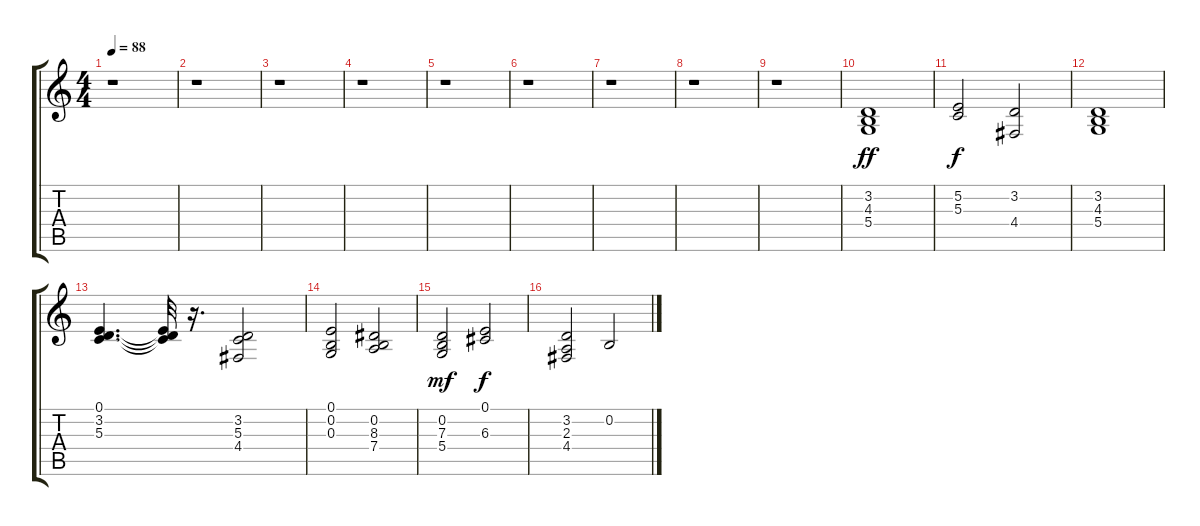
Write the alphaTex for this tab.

\track "" {solo instrument synthstrings1}
\staff {score tabs}
\tuning (E4 B3 G3 D3 A2 E2) {hide}
\ts (4 4)
\tempo 88
\clef g2
\ks c
r.1{dy f} |
r.1 |
r.1 |
r.1 |
r.1 |
r.1 |
r.1 |
r.1 |
r.1 |
(3.2 4.3 5.4).1{dy ff} |
(5.2 5.3).2{dy f} (3.2 4.4).2 |
(3.2 4.3 5.4).1 |
(0.1 3.2 5.3).4{d} (0.1{t} 3.2{t} 5.3{t}).32 r.16{d} (3.2 5.3 4.4).2 |
(0.1 0.2 0.3).2 (0.2 8.3 7.4).2 |
(0.2 7.3 5.4).2{dy mf} (0.1 6.3).2{dy f} |
(3.2 2.3 4.4).2 0.2.2
